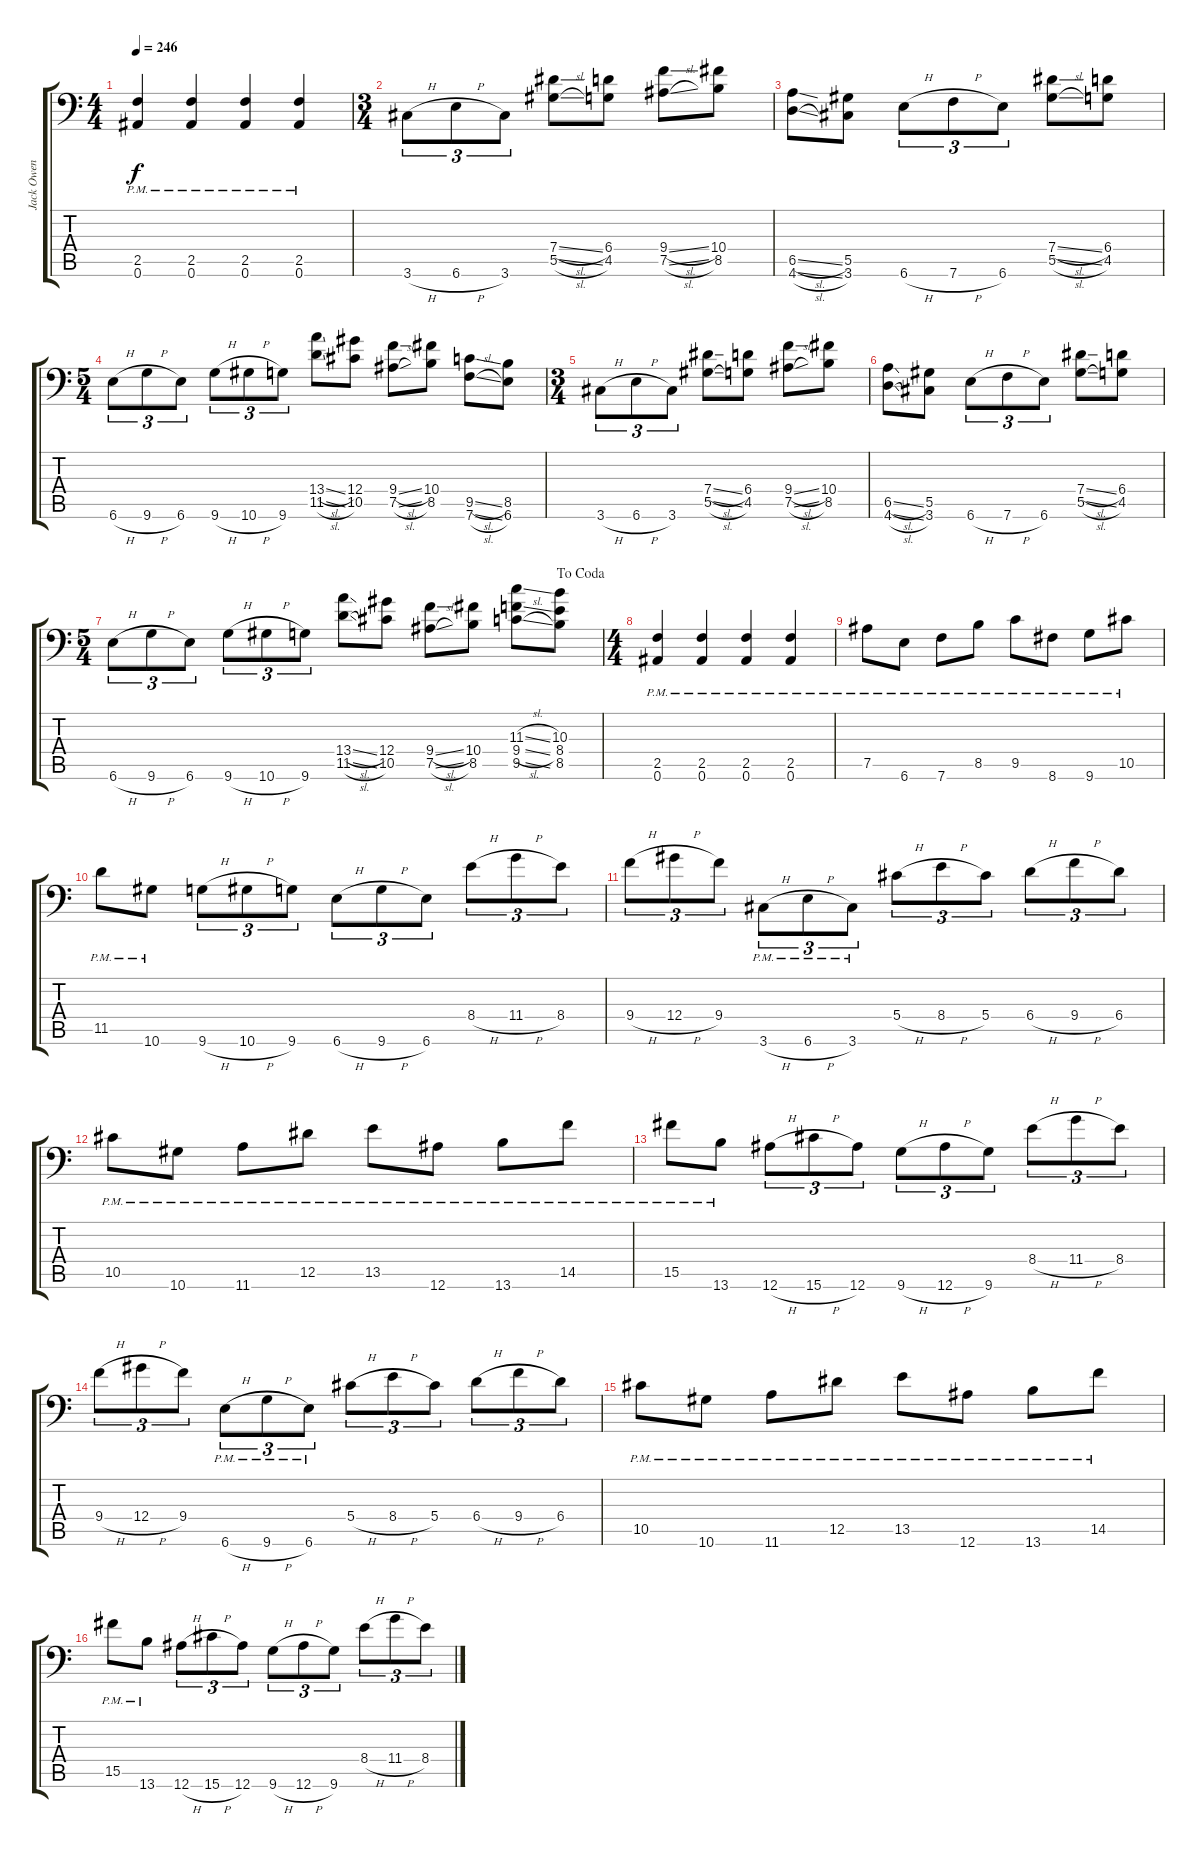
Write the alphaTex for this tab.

\track ("Jack Owen" "Jack Owen") {instrument distortionguitar}
\staff {score tabs}
\tuning (Bb3 F3 Db3 Ab2 Eb2 Bb1) {hide}
\ts (4 4)
\tempo 246
\clef f4
\ks c
(2.5{pm} 0.6{pm}).4{dy f} (2.5{pm} 0.6{pm}).4 (2.5{pm} 0.6{pm}).4 (2.5{pm} 0.6{pm}).4 |
\ts (3 4)
3.6{h}.8{tu (3 2)} 6.6{h}.8{tu (3 2)} 3.6.8{tu (3 2)} (7.4{sl} 5.5{sl}).8 (6.4 4.5).8 (9.4{sl} 7.5{sl}).8 (10.4 8.5).8 |
(6.5{sl} 4.6{sl}).8 (5.5 3.6).8 6.6{h}.8{tu (3 2)} 7.6{h}.8{tu (3 2)} 6.6.8{tu (3 2)} (7.4{sl} 5.5{sl}).8 (6.4 4.5).8 |
\ts (5 4)
6.6{h}.8{tu (3 2)} 9.6{h}.8{tu (3 2)} 6.6.8{tu (3 2)} 9.6{h}.8{tu (3 2)} 10.6{h}.8{tu (3 2)} 9.6.8{tu (3 2)} (13.4{sl} 11.5{sl}).8 (12.4 10.5).8 (9.4{sl} 7.5{sl}).8 (10.4 8.5).8 (9.5{sl} 7.6{sl}).8 (8.5 6.6).8 |
\ts (3 4)
3.6{h}.8{tu (3 2)} 6.6{h}.8{tu (3 2)} 3.6.8{tu (3 2)} (7.4{sl} 5.5{sl}).8 (6.4 4.5).8 (9.4{sl} 7.5{sl}).8 (10.4 8.5).8 |
(6.5{sl} 4.6{sl}).8 (5.5 3.6).8 6.6{h}.8{tu (3 2)} 7.6{h}.8{tu (3 2)} 6.6.8{tu (3 2)} (7.4{sl} 5.5{sl}).8 (6.4 4.5).8 |
\ts (5 4)
\jump dacoda
6.6{h}.8{tu (3 2)} 9.6{h}.8{tu (3 2)} 6.6.8{tu (3 2)} 9.6{h}.8{tu (3 2)} 10.6{h}.8{tu (3 2)} 9.6.8{tu (3 2)} (13.4{sl} 11.5{sl}).8 (12.4 10.5).8 (9.4{sl} 7.5{sl}).8 (10.4 8.5).8 (11.3{sl} 9.4{sl} 9.5{sl}).8 (10.3 8.4 8.5).8 |
\ts (4 4)
(2.5{pm} 0.6{pm}).4 (2.5{pm} 0.6{pm}).4 (2.5{pm} 0.6{pm}).4 (2.5{pm} 0.6{pm}).4 |
7.5{pm}.8 6.6{pm}.8 7.6{pm}.8 8.5{pm}.8 9.5{pm}.8 8.6{pm}.8 9.6{pm}.8 10.5{pm}.8 |
11.5{pm}.8 10.6{pm}.8 9.6{h}.8{tu (3 2)} 10.6{h}.8{tu (3 2)} 9.6.8{tu (3 2)} 6.6{h}.8{tu (3 2)} 9.6{h}.8{tu (3 2)} 6.6.8{tu (3 2)} 8.4{h}.8{tu (3 2)} 11.4{h}.8{tu (3 2)} 8.4.8{tu (3 2)} |
9.4{h}.8{tu (3 2)} 12.4{h}.8{tu (3 2)} 9.4.8{tu (3 2)} 3.6{h pm}.8{tu (3 2)} 6.6{h pm}.8{tu (3 2)} 3.6{pm}.8{tu (3 2)} 5.4{h}.8{tu (3 2)} 8.4{h}.8{tu (3 2)} 5.4.8{tu (3 2)} 6.4{h}.8{tu (3 2)} 9.4{h}.8{tu (3 2)} 6.4.8{tu (3 2)} |
10.5{pm}.8 10.6{pm}.8 11.6{pm}.8 12.5{pm}.8 13.5{pm}.8 12.6{pm}.8 13.6{pm}.8 14.5{pm}.8 |
15.5{pm}.8 13.6{pm}.8 12.6{h}.8{tu (3 2)} 15.6{h}.8{tu (3 2)} 12.6.8{tu (3 2)} 9.6{h}.8{tu (3 2)} 12.6{h}.8{tu (3 2)} 9.6.8{tu (3 2)} 8.4{h}.8{tu (3 2)} 11.4{h}.8{tu (3 2)} 8.4.8{tu (3 2)} |
9.4{h}.8{tu (3 2)} 12.4{h}.8{tu (3 2)} 9.4.8{tu (3 2)} 6.6{h pm}.8{tu (3 2)} 9.6{h pm}.8{tu (3 2)} 6.6{pm}.8{tu (3 2)} 5.4{h}.8{tu (3 2)} 8.4{h}.8{tu (3 2)} 5.4.8{tu (3 2)} 6.4{h}.8{tu (3 2)} 9.4{h}.8{tu (3 2)} 6.4.8{tu (3 2)} |
10.5{pm}.8 10.6{pm}.8 11.6{pm}.8 12.5{pm}.8 13.5{pm}.8 12.6{pm}.8 13.6{pm}.8 14.5{pm}.8 |
15.5{pm}.8 13.6{pm}.8 12.6{h}.8{tu (3 2)} 15.6{h}.8{tu (3 2)} 12.6.8{tu (3 2)} 9.6{h}.8{tu (3 2)} 12.6{h}.8{tu (3 2)} 9.6.8{tu (3 2)} 8.4{h}.8{tu (3 2)} 11.4{h}.8{tu (3 2)} 8.4.8{tu (3 2)}
